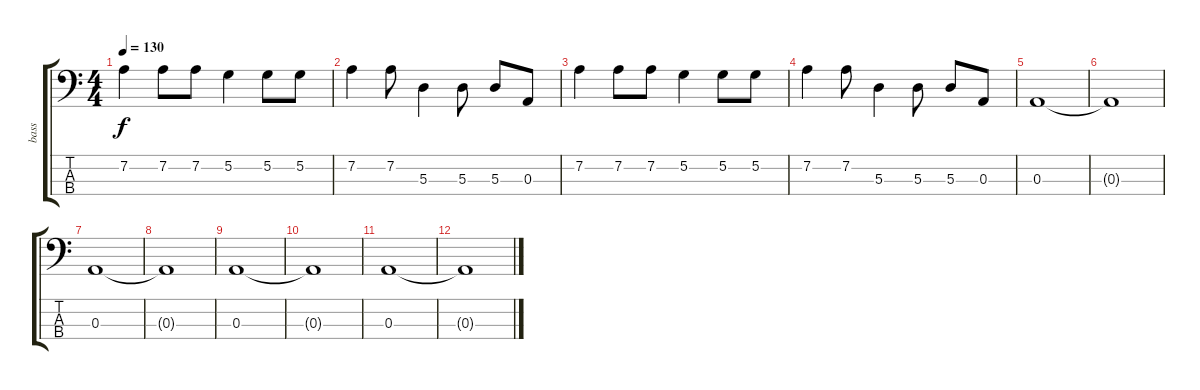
\track ("bass" "bass") {instrument electricbasspick}
\staff {score tabs}
\tuning (G2 D2 A1 E1) {hide}
\ts (4 4)
\tempo 130
\clef f4
\ks c
7.2.4{dy f} 7.2.8 7.2.8 5.2.4 5.2.8 5.2.8 |
7.2.4 7.2.8 5.3.4 5.3.8 5.3.8 0.3.8 |
7.2.4 7.2.8 7.2.8 5.2.4 5.2.8 5.2.8 |
7.2.4 7.2.8 5.3.4 5.3.8 5.3.8 0.3.8 |
0.3.1 |
0.3{t}.1 |
0.3.1 |
0.3{t}.1 |
0.3.1 |
0.3{t}.1 |
0.3.1 |
0.3{t}.1
